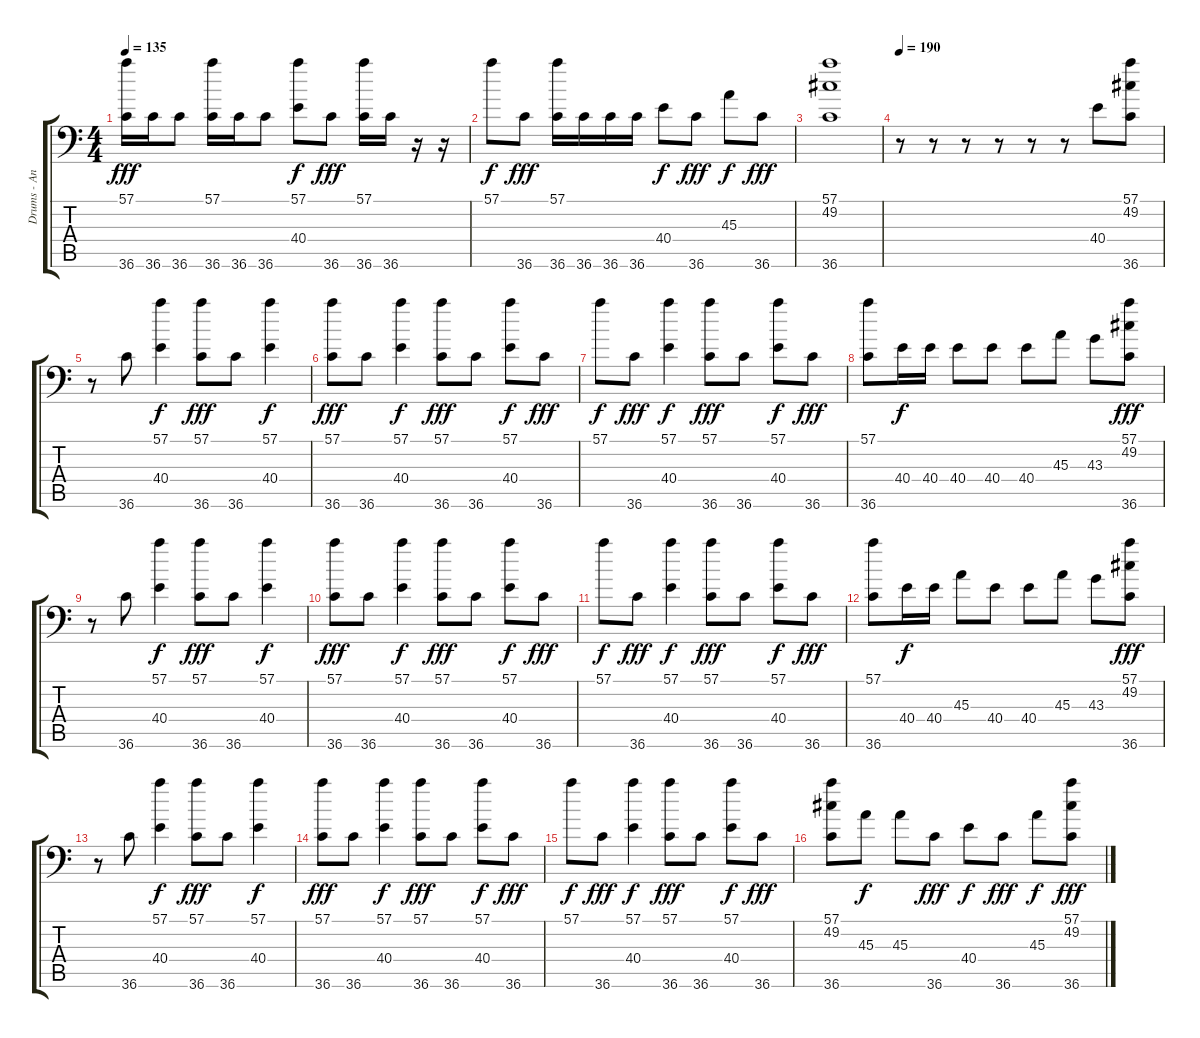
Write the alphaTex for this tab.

\track ("Drums - Andrew " "Drums - An") {instrument acousticgrandpiano}
\staff {score tabs}
\tuning (C-1 C-1 C-1 C-1 C-1 C-1) {hide}
\ts (4 4)
\tempo 135
\clef f4
\ks c
(57.1 36.6).16{dy fff} 36.6.16 36.6.8 (57.1 36.6).16 36.6.16 36.6.8 (57.1 40.4).8{dy f} 36.6.8{dy fff} (57.1 36.6).16 36.6.16 r.16 r.16 |
57.1.8{dy f} 36.6.8{dy fff} (57.1 36.6).16 36.6.16 36.6.16 36.6.16 40.4.8{dy f} 36.6.8{dy fff} 45.3.8{dy f} 36.6.8{dy fff} |
(57.1 49.2 36.6).1 |
\tempo 190
r.8 r.8 r.8 r.8 r.8 r.8 40.4.8 (57.1 49.2 36.6).8 |
r.8 36.6.8 (57.1 40.4).4{dy f} (57.1 36.6).8{dy fff} 36.6.8 (57.1 40.4).4{dy f} |
(57.1 36.6).8{dy fff} 36.6.8 (57.1 40.4).4{dy f} (57.1 36.6).8{dy fff} 36.6.8 (57.1 40.4).8{dy f} 36.6.8{dy fff} |
57.1.8{dy f} 36.6.8{dy fff} (57.1 40.4).4{dy f} (57.1 36.6).8{dy fff} 36.6.8 (57.1 40.4).8{dy f} 36.6.8{dy fff} |
(57.1 36.6).8 40.4.16{dy f} 40.4.16 40.4.8 40.4.8 40.4.8 45.3.8 43.3.8 (57.1 49.2 36.6).8{dy fff} |
r.8 36.6.8 (57.1 40.4).4{dy f} (57.1 36.6).8{dy fff} 36.6.8 (57.1 40.4).4{dy f} |
(57.1 36.6).8{dy fff} 36.6.8 (57.1 40.4).4{dy f} (57.1 36.6).8{dy fff} 36.6.8 (57.1 40.4).8{dy f} 36.6.8{dy fff} |
57.1.8{dy f} 36.6.8{dy fff} (57.1 40.4).4{dy f} (57.1 36.6).8{dy fff} 36.6.8 (57.1 40.4).8{dy f} 36.6.8{dy fff} |
(57.1 36.6).8 40.4.16{dy f} 40.4.16 45.3.8 40.4.8 40.4.8 45.3.8 43.3.8 (57.1 49.2 36.6).8{dy fff} |
r.8 36.6.8 (57.1 40.4).4{dy f} (57.1 36.6).8{dy fff} 36.6.8 (57.1 40.4).4{dy f} |
(57.1 36.6).8{dy fff} 36.6.8 (57.1 40.4).4{dy f} (57.1 36.6).8{dy fff} 36.6.8 (57.1 40.4).8{dy f} 36.6.8{dy fff} |
57.1.8{dy f} 36.6.8{dy fff} (57.1 40.4).4{dy f} (57.1 36.6).8{dy fff} 36.6.8 (57.1 40.4).8{dy f} 36.6.8{dy fff} |
(57.1 49.2 36.6).8 45.3.8{dy f} 45.3.8 36.6.8{dy fff} 40.4.8{dy f} 36.6.8{dy fff} 45.3.8{dy f} (57.1 49.2 36.6).8{dy fff}
